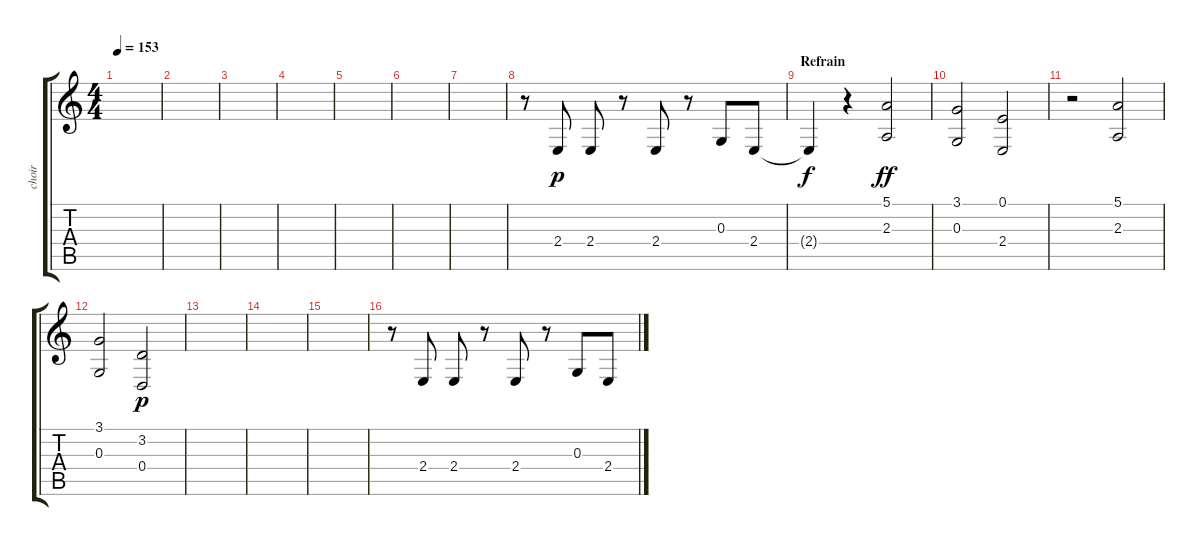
\track ("choir" "choir") {instrument pad4choir}
\staff {score tabs}
\tuning (E4 B3 G3 D3 A2 E2) {hide}
\ts (4 4)
\tempo 153
\clef g2
\ks c
|
|
|
|
|
|
|
r.8 2.4.8{dy p} 2.4.8 r.8 2.4.8 r.8 0.3.8 2.4.8 |
\section ("" "Refrain")
2.4{t}.4{dy f} r.4 (5.1 2.3).2{dy ff} |
(3.1 0.3).2 (0.1 2.4).2 |
r.2 (5.1 2.3).2 |
(3.1 0.3).2 (3.2 0.4).2{dy p} |
|
|
|
r.8 2.4.8 2.4.8 r.8 2.4.8 r.8 0.3.8 2.4.8
